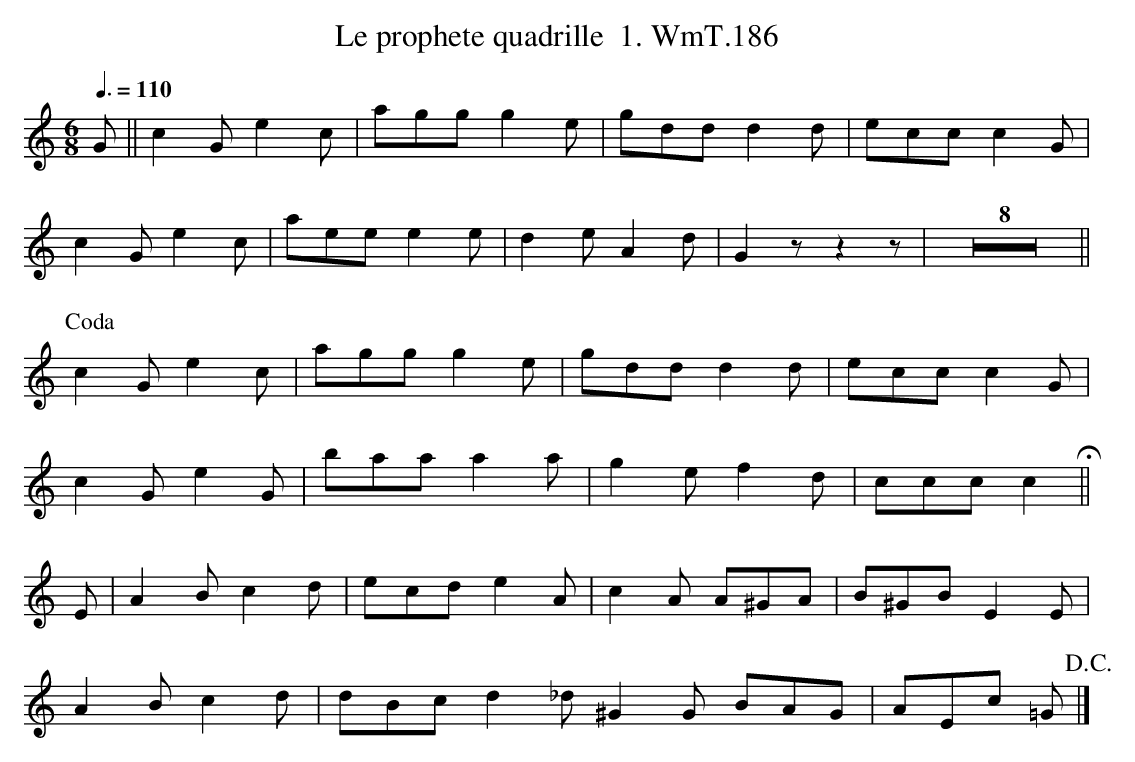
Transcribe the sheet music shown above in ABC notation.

X:1
T:Le prophete quadrille  1. WmT.186
M:6/8
L:1/8
Q:3/8=110
K:G mix
G||c2G e2c|agg g2e|gdd d2d|ecc c2G|
c2G e2c|aee e2e|d2e A2d|G2z z2z|Z8||
P:Coda
K:C
c2G e2c|agg g2e|gdd d2d|ecc c2G|
c2G e2G|baa a2a|g2e f2d|ccc c2H||
K:Am
E|A2B c2d|ecd e2A|c2A A^GA|B^GB E2E|
A2B c2d|dBc d2_d^G2G BAG|AEc =G!D.C.!|]
